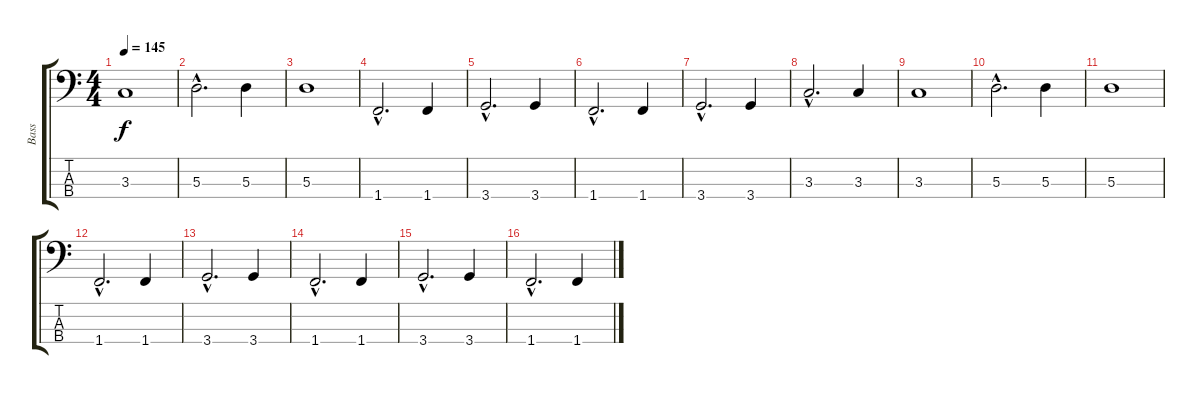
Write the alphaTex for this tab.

\track ("Bass" "Bass") {instrument electricbasspick}
\staff {score tabs}
\tuning (G2 D2 A1 E1) {hide}
\ts (4 4)
\tempo 145
\clef f4
\ks c
3.3.1{dy f} |
5.3{hac}.2{d} 5.3.4 |
5.3.1 |
1.4{hac}.2{d} 1.4.4 |
3.4{hac}.2{d} 3.4.4 |
1.4{hac}.2{d} 1.4.4 |
3.4{hac}.2{d} 3.4.4 |
3.3{hac}.2{d} 3.3.4 |
3.3.1 |
5.3{hac}.2{d} 5.3.4 |
5.3.1 |
1.4{hac}.2{d} 1.4.4 |
3.4{hac}.2{d} 3.4.4 |
1.4{hac}.2{d} 1.4.4 |
3.4{hac}.2{d} 3.4.4 |
1.4{hac}.2{d} 1.4.4
